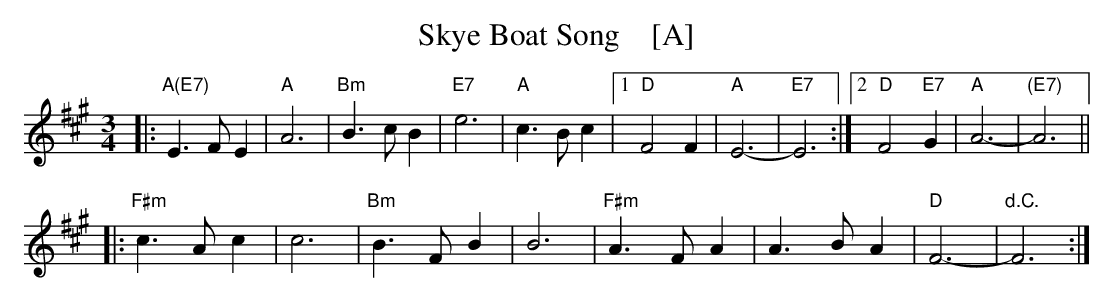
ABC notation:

X:1
T: Skye Boat Song    [A]
M: 3/4
L: 1/4
K: A
|: "A(E7)"E>FE | "A"A3 | "Bm"B>cB | "E7"e3 \
| "A"c>Bc |\
[1 "D"F2F | "A"E3- | "E7"E3 :|\
[2 "D"F2"E7"G | "A"A3- | "(E7)"A3 ||
|: "F#m"c>Ac | c3 | "Bm"B>FB | B3 \
|  "F#m"A>FA | A>BA | "D"F3- | "d.C."F3 :|
